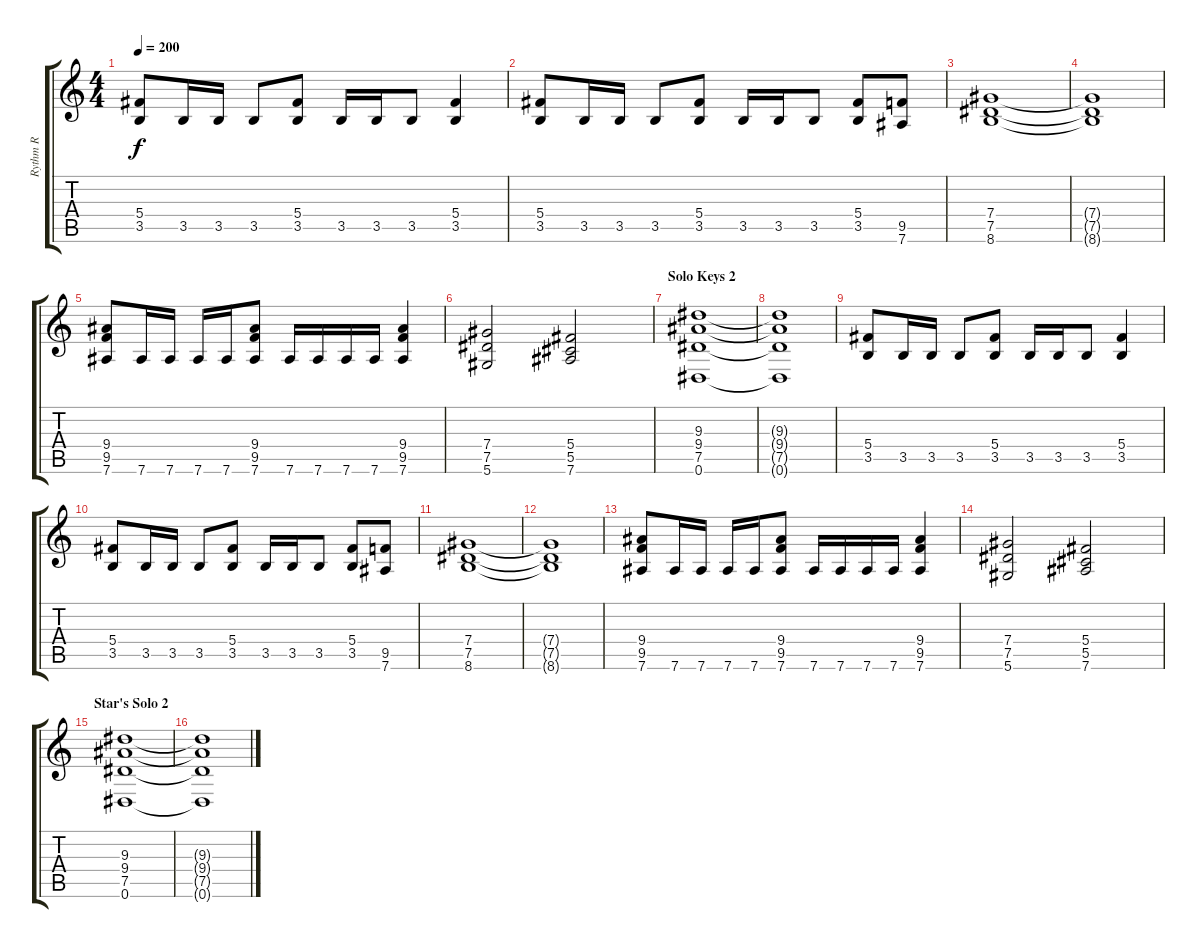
\track ("Rythm R" "Rythm R") {instrument distortionguitar}
\staff {score tabs}
\tuning (Eb4 Bb3 Gb3 Db3 Ab2 Eb2) {hide}
\ts (4 4)
\tempo 200
\clef g2
\ks c
(5.4 3.5).8{dy f} 3.5.16 3.5.16 3.5.8 (5.4 3.5).8 3.5.16 3.5.16 3.5.8 (5.4 3.5).4 |
(5.4 3.5).8 3.5.16 3.5.16 3.5.8 (5.4 3.5).8 3.5.16 3.5.16 3.5.8 (5.4 3.5).8 (9.5 7.6).8 |
(7.4 7.5 8.6).1 |
(7.4{t} 7.5{t} 8.6{t}).1 |
(9.4 9.5 7.6).8 7.6.16 7.6.16 7.6.16 7.6.16 (9.4 9.5 7.6).8 7.6.16 7.6.16 7.6.16 7.6.16 (9.4 9.5 7.6).4 |
(7.4 7.5 5.6).2 (5.4 5.5 7.6).2 |
\section ("" "Solo Keys 2")
(9.3 9.4 7.5 0.6).1 |
(9.3{t} 9.4{t} 7.5{t} 0.6{t}).1 |
(5.4 3.5).8 3.5.16 3.5.16 3.5.8 (5.4 3.5).8 3.5.16 3.5.16 3.5.8 (5.4 3.5).4 |
(5.4 3.5).8 3.5.16 3.5.16 3.5.8 (5.4 3.5).8 3.5.16 3.5.16 3.5.8 (5.4 3.5).8 (9.5 7.6).8 |
(7.4 7.5 8.6).1 |
(7.4{t} 7.5{t} 8.6{t}).1 |
(9.4 9.5 7.6).8 7.6.16 7.6.16 7.6.16 7.6.16 (9.4 9.5 7.6).8 7.6.16 7.6.16 7.6.16 7.6.16 (9.4 9.5 7.6).4 |
(7.4 7.5 5.6).2 (5.4 5.5 7.6).2 |
\section ("" "Star's Solo 2")
(9.3 9.4 7.5 0.6).1 |
(9.3{t} 9.4{t} 7.5{t} 0.6{t}).1
